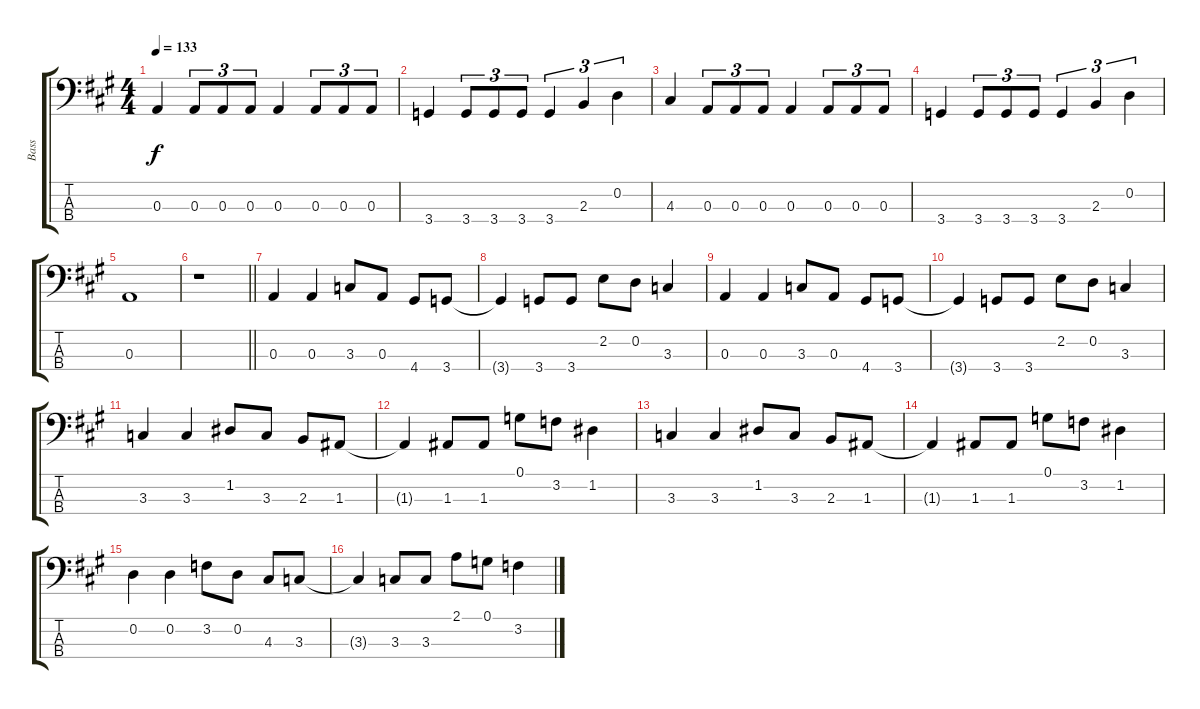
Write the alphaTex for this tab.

\track ("Bass" "Bass") {instrument electricbasspick}
\staff {score tabs}
\tuning (G2 D2 A1 E1) {hide}
\ts (4 4)
\tempo 133
\clef f4
\ks a
0.3.4{dy f} 0.3.8{tu (3 2)} 0.3.8{tu (3 2)} 0.3.8{tu (3 2)} 0.3.4 0.3.8{tu (3 2)} 0.3.8{tu (3 2)} 0.3.8{tu (3 2)} |
3.4.4 3.4.8{tu (3 2)} 3.4.8{tu (3 2)} 3.4.8{tu (3 2)} 3.4.4{tu (3 2)} 2.3.4{tu (3 2)} 0.2.4{tu (3 2)} |
4.3.4 0.3.8{tu (3 2)} 0.3.8{tu (3 2)} 0.3.8{tu (3 2)} 0.3.4 0.3.8{tu (3 2)} 0.3.8{tu (3 2)} 0.3.8{tu (3 2)} |
3.4.4 3.4.8{tu (3 2)} 3.4.8{tu (3 2)} 3.4.8{tu (3 2)} 3.4.4{tu (3 2)} 2.3.4{tu (3 2)} 0.2.4{tu (3 2)} |
0.3.1 |
\barLineRight lightlight
r.1 |
0.3.4 0.3.4 3.3.8 0.3.8 4.4.8 3.4.8 |
3.4{t}.4 3.4.8 3.4.8 2.2.8 0.2.8 3.3.4 |
0.3.4 0.3.4 3.3.8 0.3.8 4.4.8 3.4.8 |
3.4{t}.4 3.4.8 3.4.8 2.2.8 0.2.8 3.3.4 |
3.3.4 3.3.4 1.2.8 3.3.8 2.3.8 1.3.8 |
1.3{t}.4 1.3.8 1.3.8 0.1.8 3.2.8 1.2.4 |
3.3.4 3.3.4 1.2.8 3.3.8 2.3.8 1.3.8 |
1.3{t}.4 1.3.8 1.3.8 0.1.8 3.2.8 1.2.4 |
0.2.4 0.2.4 3.2.8 0.2.8 4.3.8 3.3.8 |
3.3{t}.4 3.3.8 3.3.8 2.1.8 0.1.8 3.2.4
